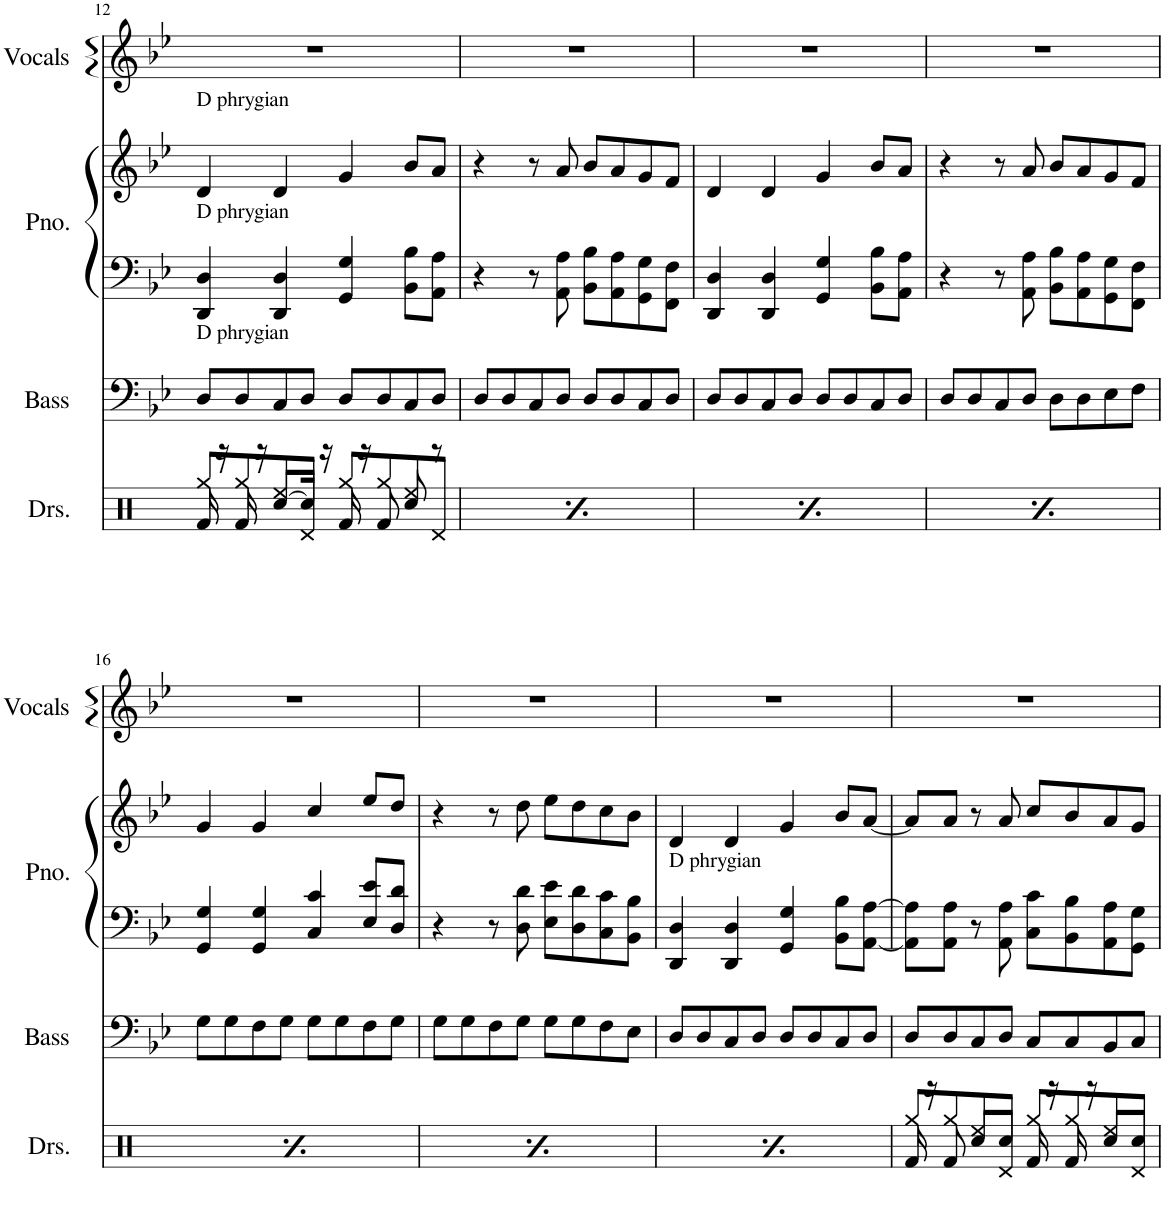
**kern	**kern	**kern	**kern	**kern
*part4	*part3	*part2	*part2	*part1
*staff5	*staff4	*staff3	*staff2	*staff1
*I"Drumset	*I"Acoustic Bass	*I"Piano	*	*I"Vocals
*I'Drs.	*I'Bass	*I'Pno.	*	*I'Vocals
!!LO:PB:g=z
*clefX	*clefF4	*clefF4	*clefG2	*clefG2
*	*Trd7c12	*	*	*
*k[]	*k[b-e-]	*k[b-e-]	*k[b-e-]	*k[b-e-]
*M4/4	*M4/4	*M4/4	*M4/4	*M4/4
=12	=12	=12	=12	=12
*^	*	*	*	*
!	!	!	!	!LO:TX:a:t=D phrygian	!
!	!	!	!LO:TX:a:t=D phrygian	!	!
!	!	!LO:TX:a:t=D phrygian	!	!	!
16Rf/	8Rgg/L	8D/L	4DD/ 4D/	4d/	1r
16r	.	.	.	.	.
16Rf/	8Rgg/	8D/	.	.	.
16r	.	.	.	.	.
[8Rcc/L	8Ree/	8C/	4DD/ 4D/	4d/	.
16Rcc/Jk]	8Rd/J	8D/J	.	.	.
16r	.	.	.	.	.
16Rf/	8Rgg/L	8D/L	4GG/ 4G/	4g/	.
16r	.	.	.	.	.
8Rf/	8Rgg/	8D/	.	.	.
8Rcc/	8Ree/	8C/	8BB-\ 8B-\L	8b-/L	.
8r	8Rd/J	8D/J	8AA\ 8A\J	8a/J	.
=13	=13	=13	=13	=13	=13
16Rf/	8Rgg/L	8D/L	4r	4r	1r
16r	.	.	.	.	.
16Rf/	8Rgg/	8D/	.	.	.
16r	.	.	.	.	.
[8Rcc/L	8Ree/	8C/	8r	8r	.
16Rcc/Jk]	8Rd/J	8D/J	8AA\ 8A\	8a/	.
16r	.	.	.	.	.
16Rf/	8Rgg/L	8D/L	8BB-\ 8B-\L	8b-/L	.
16r	.	.	.	.	.
8Rf/	8Rgg/	8D/	8AA\ 8A\	8a/	.
8Rcc/	8Ree/	8C/	8GG\ 8G\	8g/	.
8r	8Rd/J	8D/J	8FF\ 8F\J	8f/J	.
=14	=14	=14	=14	=14	=14
16Rf/	8Rgg/L	8D/L	4DD/ 4D/	4d/	1r
16r	.	.	.	.	.
16Rf/	8Rgg/	8D/	.	.	.
16r	.	.	.	.	.
[8Rcc/L	8Ree/	8C/	4DD/ 4D/	4d/	.
16Rcc/Jk]	8Rd/J	8D/J	.	.	.
16r	.	.	.	.	.
16Rf/	8Rgg/L	8D/L	4GG/ 4G/	4g/	.
16r	.	.	.	.	.
8Rf/	8Rgg/	8D/	.	.	.
8Rcc/	8Ree/	8C/	8BB-\ 8B-\L	8b-/L	.
8r	8Rd/J	8D/J	8AA\ 8A\J	8a/J	.
=15	=15	=15	=15	=15	=15
16Rf/	8Rgg/L	8D/L	4r	4r	1r
16r	.	.	.	.	.
16Rf/	8Rgg/	8D/	.	.	.
16r	.	.	.	.	.
[8Rcc/L	8Ree/	8C/	8r	8r	.
16Rcc/Jk]	8Rd/J	8D/J	8AA\ 8A\	8a/	.
16r	.	.	.	.	.
16Rf/	8Rgg/L	8D\L	8BB-\ 8B-\L	8b-/L	.
16r	.	.	.	.	.
8Rf/	8Rgg/	8D\	8AA\ 8A\	8a/	.
8Rcc/	8Ree/	8E-\	8GG\ 8G\	8g/	.
8r	8Rd/J	8F\J	8FF\ 8F\J	8f/J	.
!!LO:LB:g=z
=16	=16	=16	=16	=16	=16
16Rf/	8Rgg/L	8G\L	4GG/ 4G/	4g/	1r
16r	.	.	.	.	.
16Rf/	8Rgg/	8G\	.	.	.
16r	.	.	.	.	.
[8Rcc/L	8Ree/	8F\	4GG/ 4G/	4g/	.
16Rcc/Jk]	8Rd/J	8G\J	.	.	.
16r	.	.	.	.	.
16Rf/	8Rgg/L	8G\L	4C/ 4c/	4cc/	.
16r	.	.	.	.	.
8Rf/	8Rgg/	8G\	.	.	.
8Rcc/	8Ree/	8F\	8E-/ 8e-/L	8ee-/L	.
8r	8Rd/J	8G\J	8D/ 8d/J	8dd/J	.
=17	=17	=17	=17	=17	=17
16Rf/	8Rgg/L	8G\L	4r	4r	1r
16r	.	.	.	.	.
16Rf/	8Rgg/	8G\	.	.	.
16r	.	.	.	.	.
[8Rcc/L	8Ree/	8F\	8r	8r	.
16Rcc/Jk]	8Rd/J	8G\J	8D\ 8d\	8dd\	.
16r	.	.	.	.	.
16Rf/	8Rgg/L	8G\L	8E-\ 8e-\L	8ee-\L	.
16r	.	.	.	.	.
8Rf/	8Rgg/	8G\	8D\ 8d\	8dd\	.
8Rcc/	8Ree/	8F\	8C\ 8c\	8cc\	.
8r	8Rd/J	8E-\J	8BB-\ 8B-\J	8b-\J	.
=18	=18	=18	=18	=18	=18
!	!	!	!LO:TX:a:t=D phrygian	!	!
16Rf/	8Rgg/L	8D/L	4DD/ 4D/	4d/	1r
16r	.	.	.	.	.
16Rf/	8Rgg/	8D/	.	.	.
16r	.	.	.	.	.
[8Rcc/L	8Ree/	8C/	4DD/ 4D/	4d/	.
16Rcc/Jk]	8Rd/J	8D/J	.	.	.
16r	.	.	.	.	.
16Rf/	8Rgg/L	8D/L	4GG/ 4G/	4g/	.
16r	.	.	.	.	.
8Rf/	8Rgg/	8D/	.	.	.
8Rcc/	8Ree/	8C/	8BB-\ 8B-\L	8b-/L	.
8r	8Rd/J	8D/J	[8AA\ [8A\J	[8a/J	.
=19	=19	=19	=19	=19	=19
16Rf/	8Rgg/L	8D/L	8AA\] 8A\]L	8a/L]	1r
16r	.	.	.	.	.
8Rf/	8Rgg/	8D/	8AA\ 8A\J	8a/J	.
8Rcc/L	8Ree/	8C/	8r	8r	.
8Rcc/J	8Rd/J	8D/J	8AA\ 8A\	8a/	.
16Rf/	8Rgg/L	8C/L	8C\ 8c\L	8cc/L	.
16r	.	.	.	.	.
16Rf/	8Rgg/	8C/	8BB-\ 8B-\	8b-/	.
16r	.	.	.	.	.
8Rcc/L	8Ree/	8BB-/	8AA\ 8A\	8a/	.
8Rcc/J	8Rd/J	8C/J	8GG\ 8G\J	8g/J	.
*v	*v	*	*	*	*
=	=	=	=	=
*-	*-	*-	*-	*-
